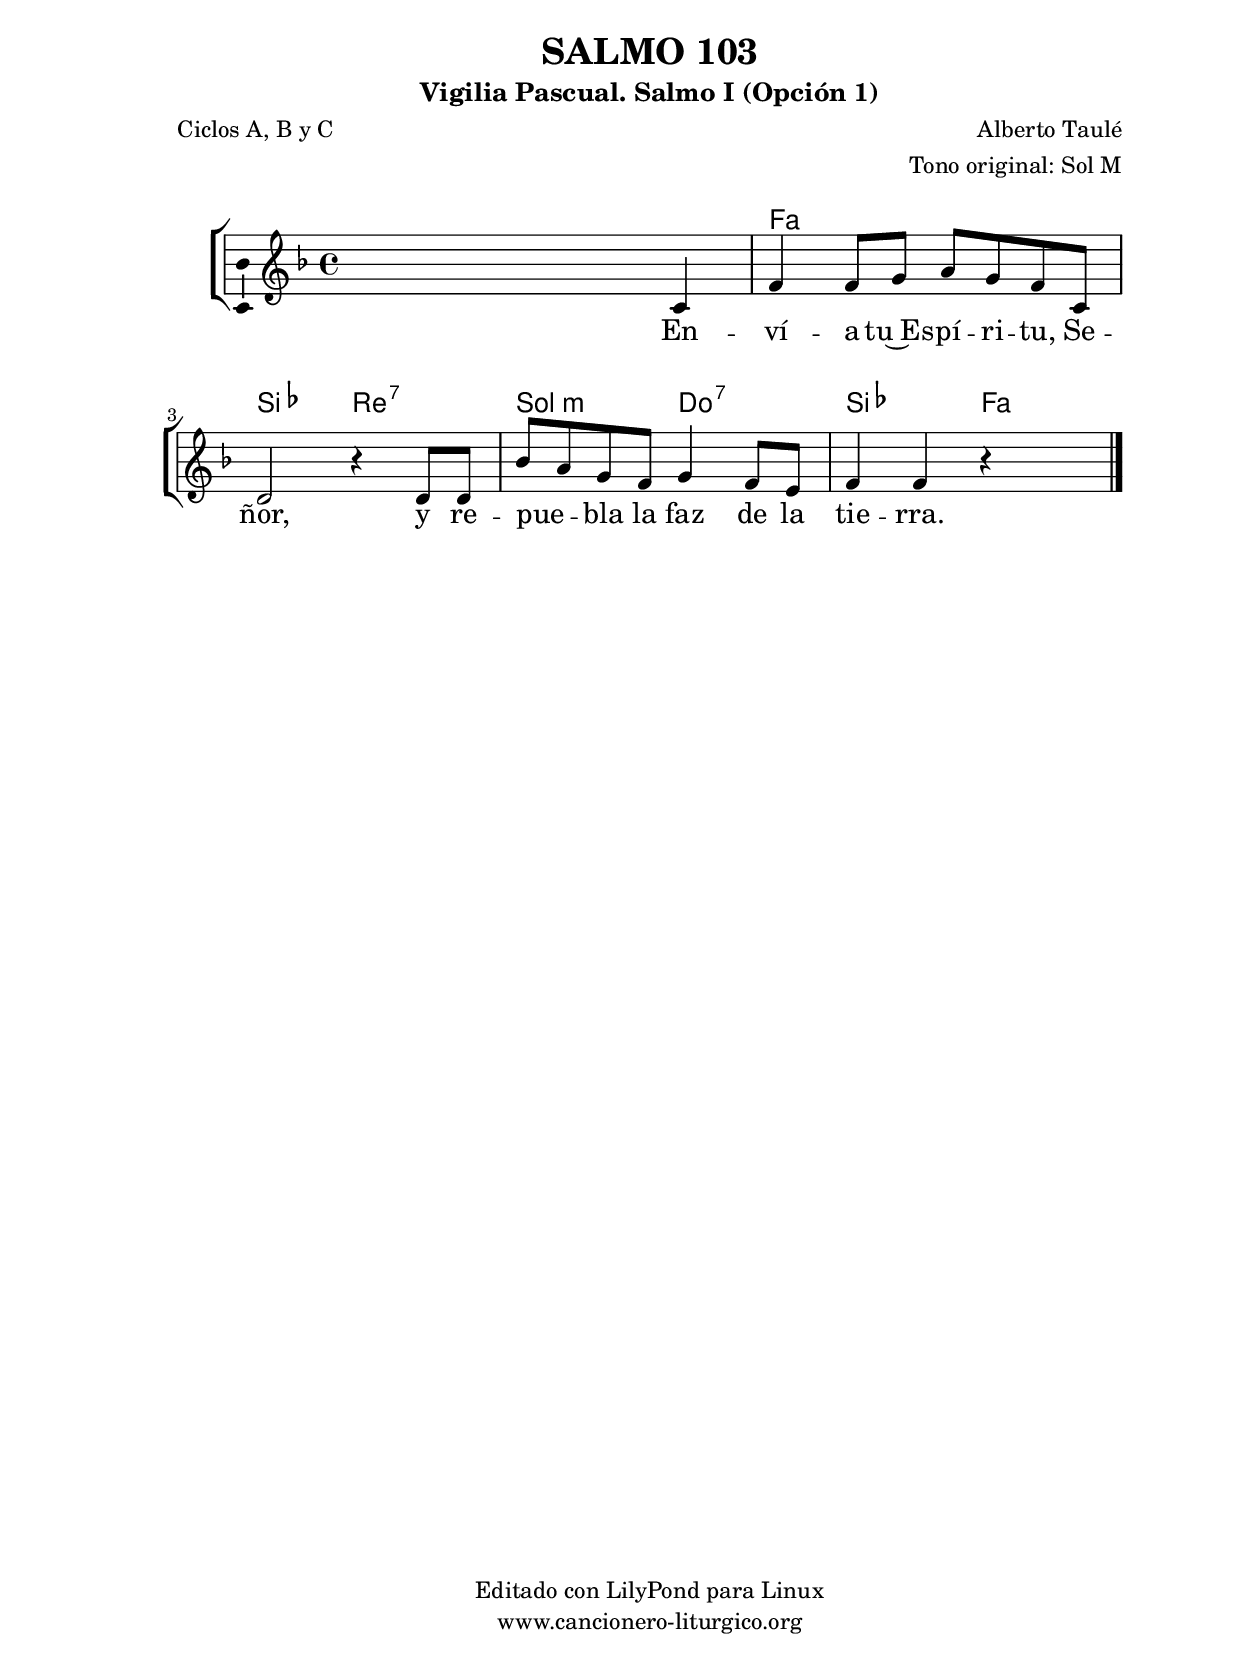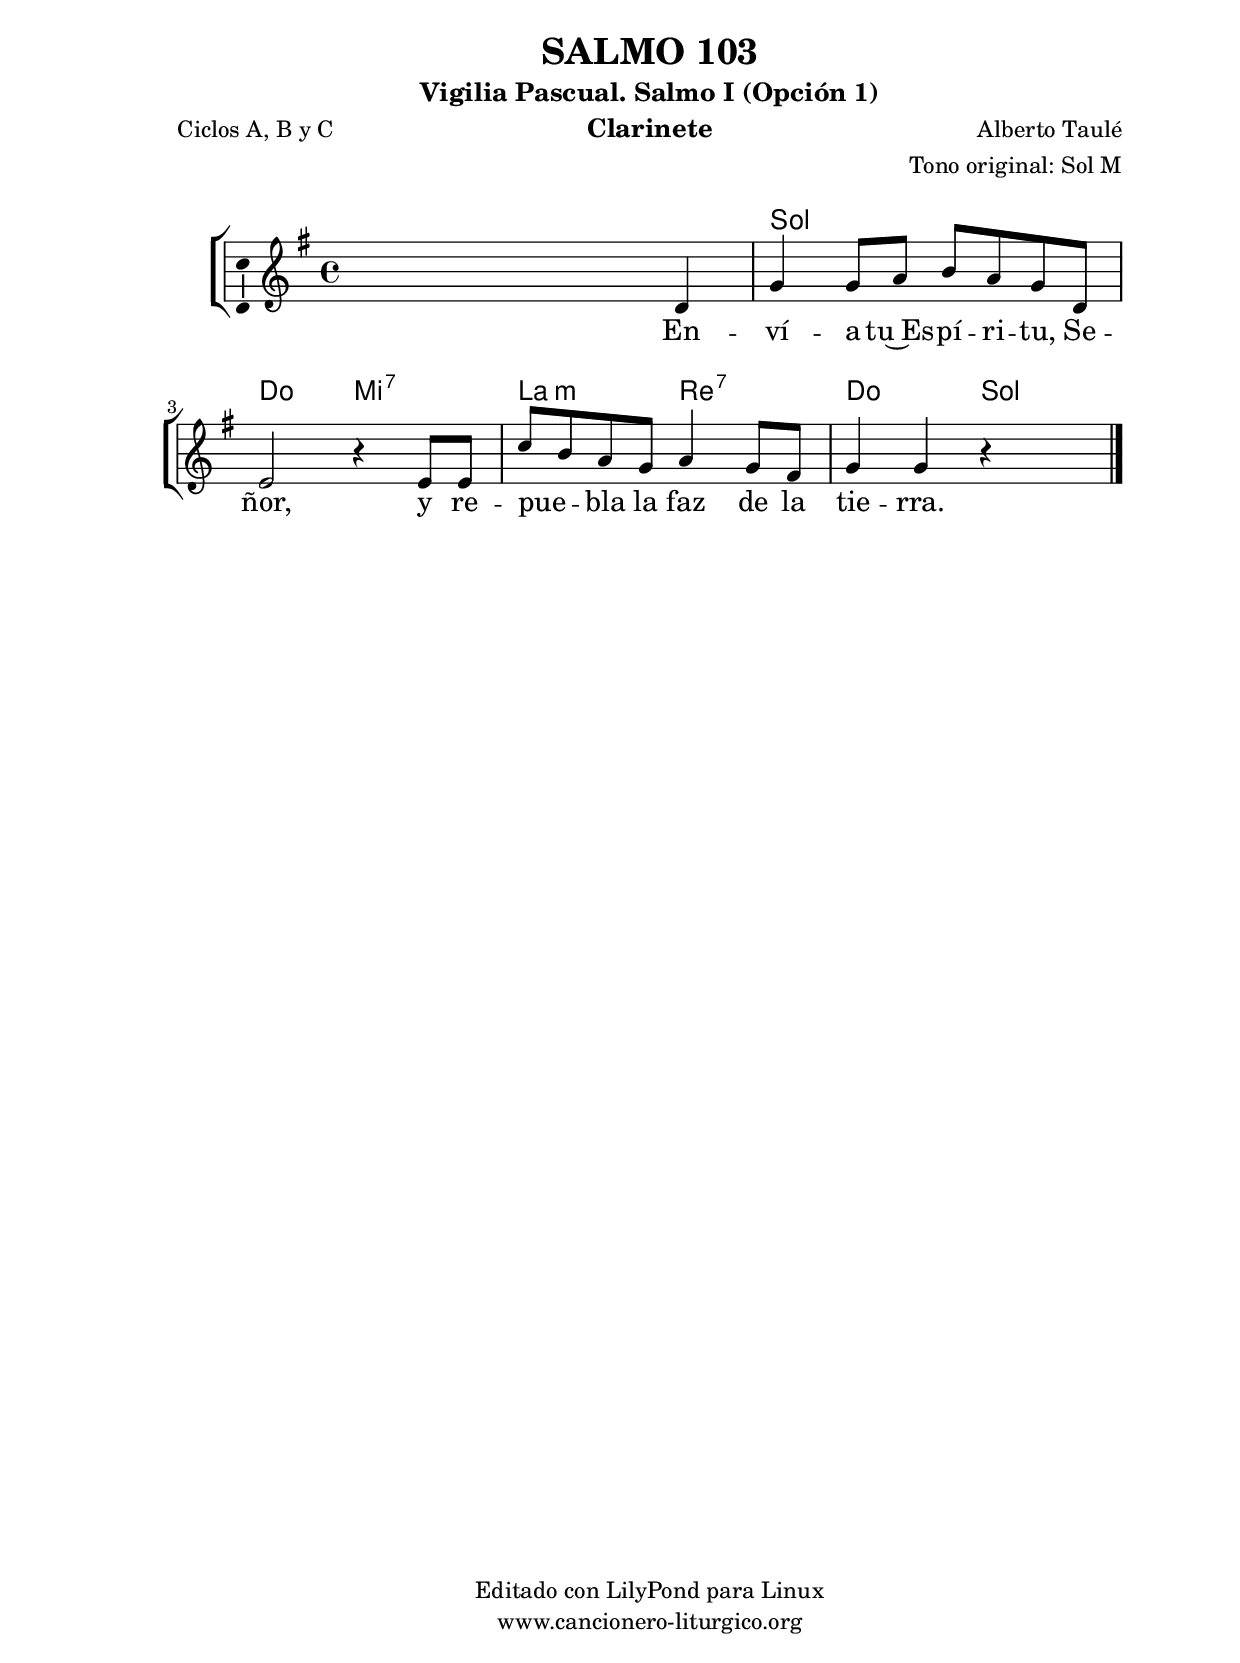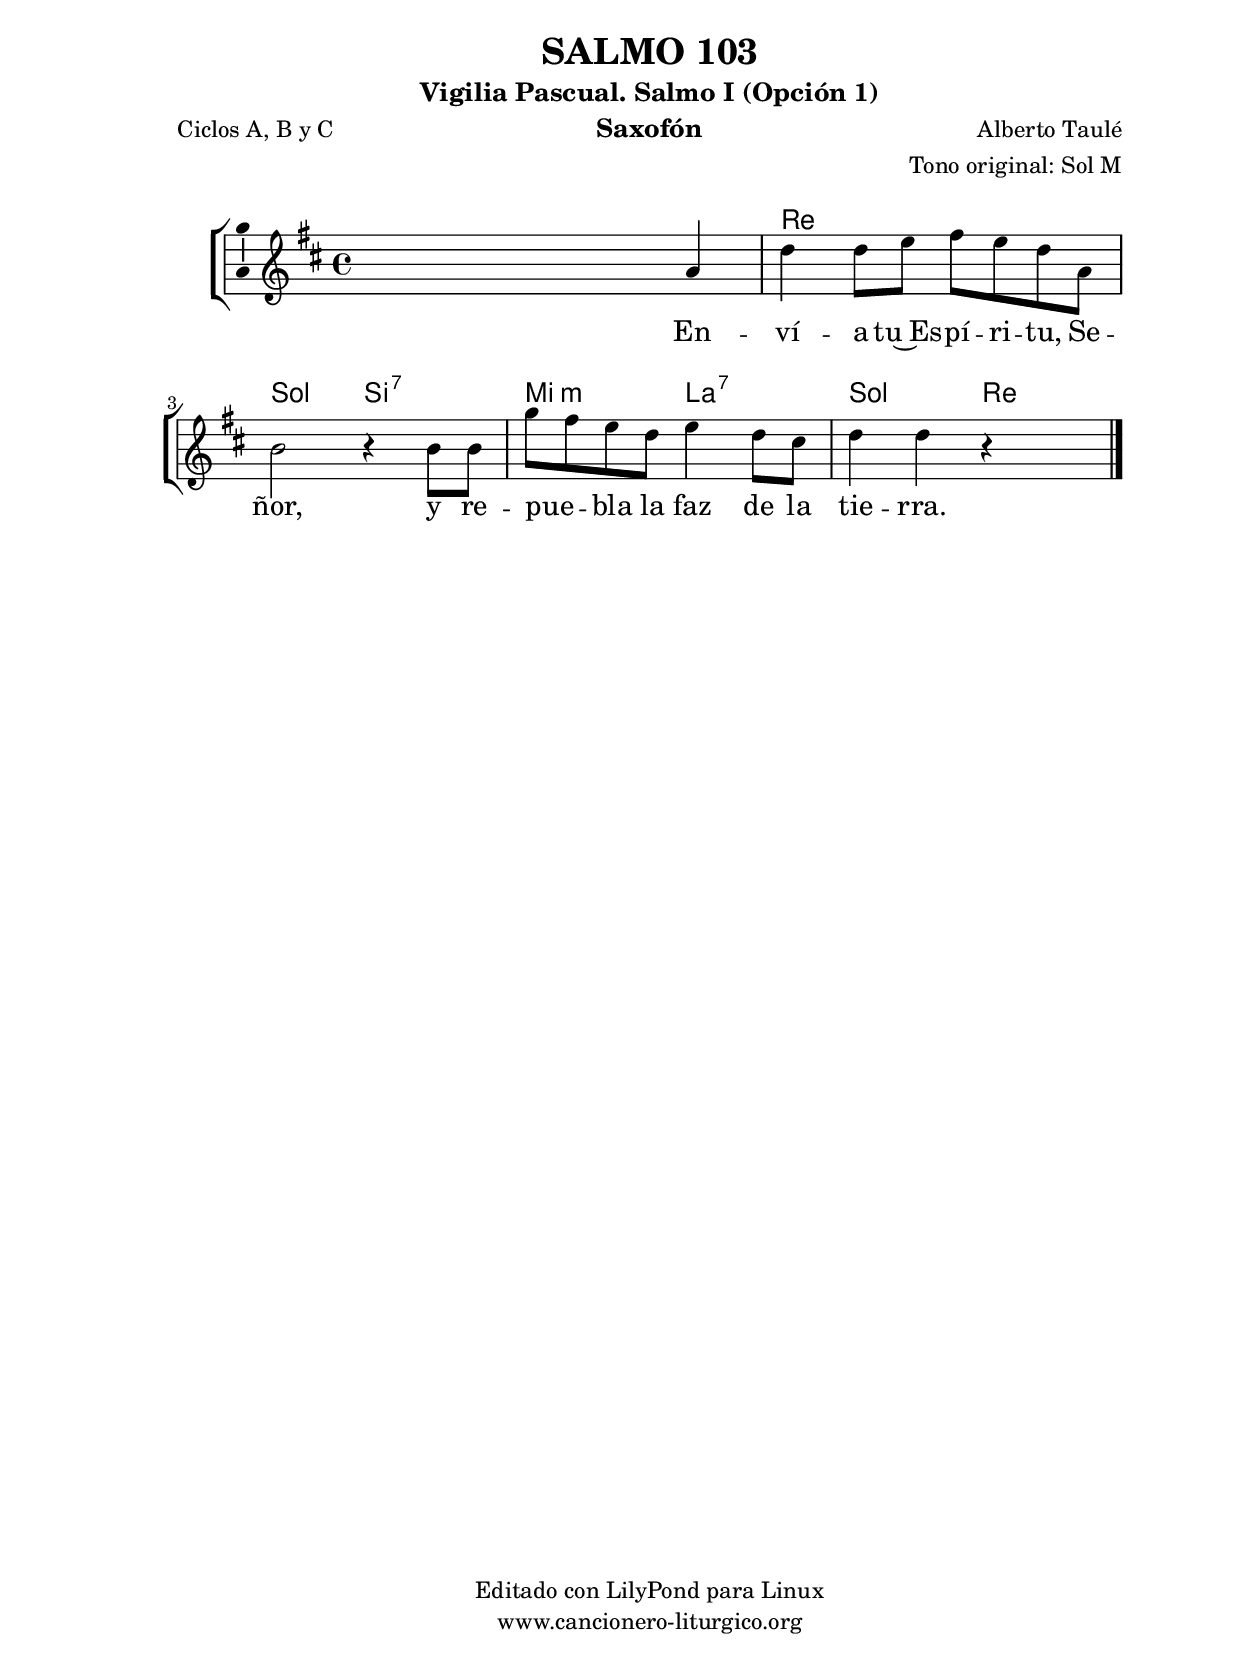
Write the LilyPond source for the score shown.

%
%para convertir .midi en .wav:
%timidity filename.midi -Ow -o finename.wav
%
%
%Para convertir de .wav a .mp3:
%lame -h -m j filename.wav
%
%
%para escuchar el midi:
%timidity nombrefichero.midi
%


%versión de lilypond para la que se ha escrito esta partitura:
\version "2.16.0"

	%Tamaño papel
	#(set-default-paper-size "a4")
	%Tamaño partitura
	#(set-global-staff-size 20)
	%No responde al pulsar sobre una nota
	#(ly:set-option 'point-and-click #f)

%parámetros del encabezamiento:
\header {
	title = "SALMO 103"
	subtitle = "Vigilia Pascual. Salmo I (Opción 1)"
	composer = "Alberto Taulé"
	poet = "Ciclos A, B y C"
	meter = ""
	arranger = "Tono original: Sol M"
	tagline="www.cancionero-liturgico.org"
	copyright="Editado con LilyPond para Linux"
	tiempo = "Pascua"
	usos = "Salmo"
	letra = "Envía tu Espíritu, Señor, y repuebla la faz de la tierra."
	}

%parámetros asociados al papel:
\paper  {
	oddHeaderMarkup = \markup {\fill-line { \on-the-fly #not-first-page \fromproperty #'header:title \on-the-fly #not-first-page \fromproperty #'header:composer }}
	evenHeaderMarkup = \markup {\fill-line { \fromproperty #'header:composer \fromproperty #'header:title }}
	#(set-paper-size "a4")
	print-page-number = ##f
	first-page-number = 1
	print-first-page-number = ##f
%	head-separation = 3.0 \cm
	top-margin = 2.0 \cm
	bottom-margin = 0.5\cm
%%%	bottom-margin = -1.0\cm
	left-margin = 3.0 \cm
	line-width = 16.0 \cm 
	indent = 8\mm
	interscoreline = 2.\mm
	between-system-space = 15\mm
%	para que las partituras no llenen la hoja:
	ragged-bottom = ##t
%	idem para la última hoja:
	ragged-last-bottom = ##f
%	para que las partituras llenen el ancho del papel:
	ragged-last = ##f
	after-title-space = 2.5 \cm
%page-count=1
system-count=2

	%Flexible Vertical Spacing
%	markup-markup-spacing =
%	#'((basic-distance . 15) (minimum-distance . 15) (padding . 3))
	markup-system-spacing =
	#'((basic-distance . 15) (minimum-distance . 15) (padding . 3))
	system-system-spacing =
	#'((basic-distance . 15) (minimum-distance . 15) (padding . 3))
	score-system-spacing =
	#'((basic-distance . 15) (minimum-distance . 15) (padding . 5))
%	top-system-spacing = % header
%	#'((basic-distance . 8) (minimum-distance . 0) (padding . 3))
%	top-markup-spacing =
%	#'((basic-distance . 20) (minimum-distance . 20) (padding . 3))
	last-bottom-spacing = % footer
	#'((basic-distance . 5) (minimum-distance . 5) (padding . 3))
%	score-markup-spacing =
%	#'((basic-distance . 16) (minimum-distance . 13) (padding . 3))

	}


%parámetros que afectan a toda la partitura:
global =  {
	%clave de sol (G):
	\clef G
	%armadura:
	\transpose g f
	\key g \major
	\tempo 4=80
	\set Score.tempoHideNote = ##t
	}


acordes = {
	\italianChords
	\chordmode {
	\transpose g f
{

s1
g2 s c e:7 a:m d:7 c g

	}
	}
}

melodia = 
	\transpose g f
{
	\relative c'{

\time 4/4

s2 s4 d4
g4 g8 a b a g d
e2 r4 e8 e
c'8 b a g a4 g8 fis
g4 g r4 s4

	\bar "|."
	}
	}


texto = \lyricmode {
En -- ví -- a tu~Es -- pí -- ri -- tu, Se -- ñor,
y re -- pue -- _ bla la faz de la tie -- rra.
	}


acordesStaff = \context ChordNames = acordesStaff <<
	\set chordChanges = ##t
	\acordes
	>>


vozStaff = \context Voice = vozStaff
\with {\consists "Ambitus_engraver"}
<<
%	\set Staff.instrumentName = ""
%	\set Staff.shortInstrumentName = ""
%	\set Staff.midiInstrument = #"clarinet"
%	\set Staff.midiInstrument = #"cello"
%	\set Staff.midiInstrument = #"flute"
	\set Staff.midiInstrument = #"electric guitar (jazz)"
%	\set Staff.midiInstrument = #"english horn"
%	\set Staff.midiInstrument = #"violin"
%	\set Staff.midiInstrument = #"glockenspiel"
	\set Staff.midiMinimumVolume = #0.7
	\set Staff.midiMaximumVolume = #0.9
	\global
	\melodia
	>>


textoStaff = \context Lyrics = textoStaff <<
	\lyricsto vozStaff \texto
	>>

\book {
	\score {
		\context ChoirStaff {
			\override StaffGroup.SystemStartBracket #'collapse-height = #1
			\override Score.SystemStartBar #'collapse-height = #1
			<<
			\acordesStaff
			\vozStaff
			\textoStaff
			>>
			}
		\layout {
	    		\context {
				\Lyrics
				\override LyricText #'font-size = #2
				}
	   		 \context {
				\Score
				%fontSize = #3
				\override StaffSymbol #'staff-space = #(magstep +3)
				%\override Beam #'thickness = #0.55
				%\override SpacingSpanner #'spacing-increment = #1.0
				%\override Slur #'height-limit = #1.5
				}
			}
		}
	\score {
		\unfoldRepeats
		\context ChoirStaff {
			<<
			\acordesStaff
			\vozStaff
			>>
			}
		\midi {
	  		\context {
	  			\Score
				tempoWholesPerMinute = #(ly:make-moment 70 4)
				}
			}
		}
	}

%Partitura para clarinete
#(define output-suffix "C")
\book {
	\header{
		instrument = "Clarinete"
		}
	\score {
		\context ChoirStaff {
			\override StaffGroup.SystemStartBracket #'collapse-height = #1
			\override Score.SystemStartBar #'collapse-height = #1
\transpose c d
			<<
			\acordesStaff
			\vozStaff
			\textoStaff
			>>
			}
		\layout {
	    		\context {
				\Lyrics
				\override LyricText #'font-size = #2
				}
	   		 \context {
				\Score
				%fontSize = #3
				\override StaffSymbol #'staff-space = #(magstep +3)
				%\override Beam #'thickness = #0.55
				%\override SpacingSpanner #'spacing-increment = #1.0
				%\override Slur #'height-limit = #1.5
				}
			}
		}
	}

%Partitura para saxofón
#(define output-suffix "S")
\book {
	\header{
		instrument = "Saxofón"
		}
	\score {
		\context ChoirStaff {
			\override StaffGroup.SystemStartBracket #'collapse-height = #1
			\override Score.SystemStartBar #'collapse-height = #1
\transpose c a
			<<
			\acordesStaff
			\vozStaff
			\textoStaff
			>>
			}
		\layout {
	    		\context {
				\Lyrics
				\override LyricText #'font-size = #2
				}
	   		 \context {
				\Score
				%fontSize = #3
				\override StaffSymbol #'staff-space = #(magstep +3)
				%\override Beam #'thickness = #0.55
				%\override SpacingSpanner #'spacing-increment = #1.0
				%\override Slur #'height-limit = #1.5
				}
			}
		}
	}

